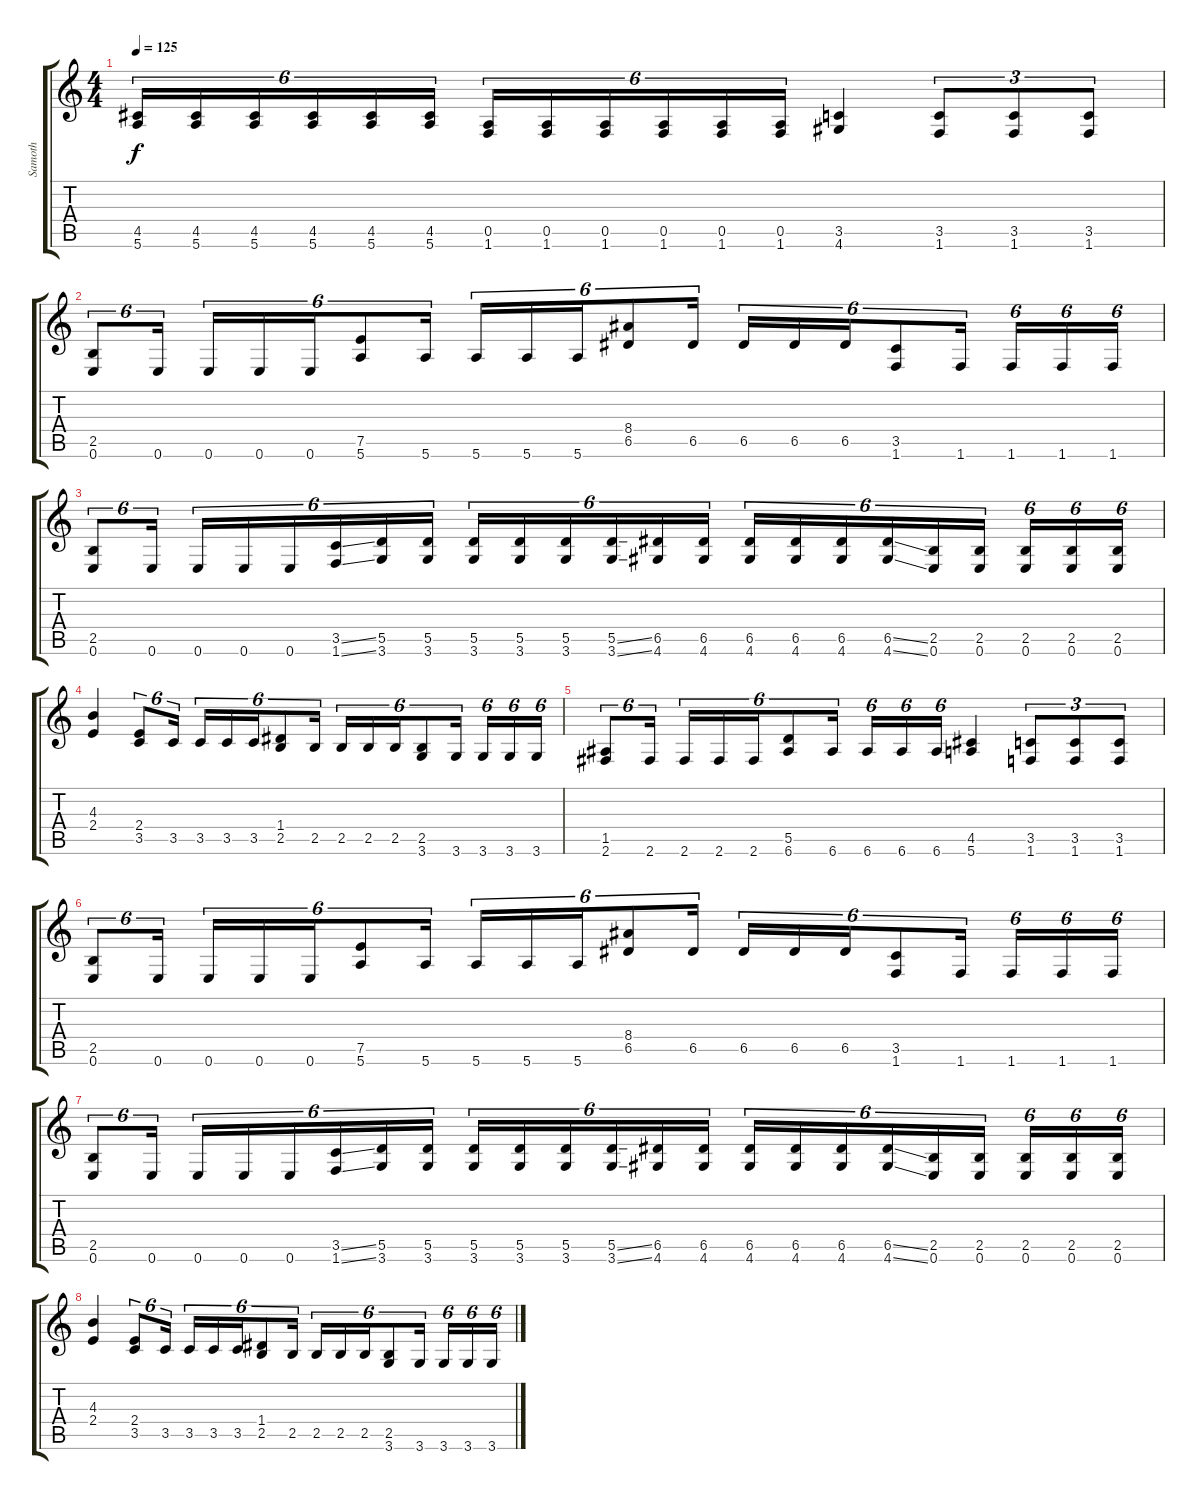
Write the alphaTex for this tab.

\track ("Samoth" "Samoth") {instrument distortionguitar}
\staff {score tabs}
\tuning (E4 B3 G3 D3 A2 E2) {hide}
\ts (4 4)
\tempo 125
\clef g2
\ks c
(4.5 5.6).16{tu (6 4) dy f} (4.5 5.6).16{tu (6 4)} (4.5 5.6).16{tu (6 4)} (4.5 5.6).16{tu (6 4)} (4.5 5.6).16{tu (6 4)} (4.5 5.6).16{tu (6 4)} (0.5 1.6).16{tu (6 4)} (0.5 1.6).16{tu (6 4)} (0.5 1.6).16{tu (6 4)} (0.5 1.6).16{tu (6 4)} (0.5 1.6).16{tu (6 4)} (0.5 1.6).16{tu (6 4)} (3.5 4.6).4 (3.5 1.6).8{tu (3 2)} (3.5 1.6).8{tu (3 2)} (3.5 1.6).8{tu (3 2)} |
(2.5 0.6).8{tu (6 4)} 0.6.16{tu (6 4)} 0.6.16{tu (6 4)} 0.6.16{tu (6 4)} 0.6.16{tu (6 4)} (7.5 5.6).8{tu (6 4)} 5.6.16{tu (6 4)} 5.6.16{tu (6 4)} 5.6.16{tu (6 4)} 5.6.16{tu (6 4)} (8.4 6.5).8{tu (6 4)} 6.5.16{tu (6 4)} 6.5.16{tu (6 4)} 6.5.16{tu (6 4)} 6.5.16{tu (6 4)} (3.5 1.6).8{tu (6 4)} 1.6.16{tu (6 4)} 1.6.16{tu (6 4)} 1.6.16{tu (6 4)} 1.6.16{tu (6 4)} |
(2.5 0.6).8{tu (6 4)} 0.6.16{tu (6 4)} 0.6.16{tu (6 4)} 0.6.16{tu (6 4)} 0.6.16{tu (6 4)} (3.5{ss} 1.6{ss}).16{tu (6 4)} (5.5 3.6).16{tu (6 4)} (5.5 3.6).16{tu (6 4)} (5.5 3.6).16{tu (6 4)} (5.5 3.6).16{tu (6 4)} (5.5 3.6).16{tu (6 4)} (5.5{ss} 3.6{ss}).16{tu (6 4)} (6.5 4.6).16{tu (6 4)} (6.5 4.6).16{tu (6 4)} (6.5 4.6).16{tu (6 4)} (6.5 4.6).16{tu (6 4)} (6.5 4.6).16{tu (6 4)} (6.5{ss} 4.6{ss}).16{tu (6 4)} (2.5 0.6).16{tu (6 4)} (2.5 0.6).16{tu (6 4)} (2.5 0.6).16{tu (6 4)} (2.5 0.6).16{tu (6 4)} (2.5 0.6).16{tu (6 4)} |
(4.3 2.4).4 (2.4 3.5).8{tu (6 4)} 3.5.16{tu (6 4)} 3.5.16{tu (6 4)} 3.5.16{tu (6 4)} 3.5.16{tu (6 4)} (1.4 2.5).8{tu (6 4)} 2.5.16{tu (6 4)} 2.5.16{tu (6 4)} 2.5.16{tu (6 4)} 2.5.16{tu (6 4)} (2.5 3.6).8{tu (6 4)} 3.6.16{tu (6 4)} 3.6.16{tu (6 4)} 3.6.16{tu (6 4)} 3.6.16{tu (6 4)} |
(1.5 2.6).8{tu (6 4)} 2.6.16{tu (6 4)} 2.6.16{tu (6 4)} 2.6.16{tu (6 4)} 2.6.16{tu (6 4)} (5.5 6.6).8{tu (6 4)} 6.6.16{tu (6 4)} 6.6.16{tu (6 4)} 6.6.16{tu (6 4)} 6.6.16{tu (6 4)} (4.5 5.6).4 (3.5 1.6).8{tu (3 2)} (3.5 1.6).8{tu (3 2)} (3.5 1.6).8{tu (3 2)} |
(2.5 0.6).8{tu (6 4)} 0.6.16{tu (6 4)} 0.6.16{tu (6 4)} 0.6.16{tu (6 4)} 0.6.16{tu (6 4)} (7.5 5.6).8{tu (6 4)} 5.6.16{tu (6 4)} 5.6.16{tu (6 4)} 5.6.16{tu (6 4)} 5.6.16{tu (6 4)} (8.4 6.5).8{tu (6 4)} 6.5.16{tu (6 4)} 6.5.16{tu (6 4)} 6.5.16{tu (6 4)} 6.5.16{tu (6 4)} (3.5 1.6).8{tu (6 4)} 1.6.16{tu (6 4)} 1.6.16{tu (6 4)} 1.6.16{tu (6 4)} 1.6.16{tu (6 4)} |
(2.5 0.6).8{tu (6 4)} 0.6.16{tu (6 4)} 0.6.16{tu (6 4)} 0.6.16{tu (6 4)} 0.6.16{tu (6 4)} (3.5{ss} 1.6{ss}).16{tu (6 4)} (5.5 3.6).16{tu (6 4)} (5.5 3.6).16{tu (6 4)} (5.5 3.6).16{tu (6 4)} (5.5 3.6).16{tu (6 4)} (5.5 3.6).16{tu (6 4)} (5.5{ss} 3.6{ss}).16{tu (6 4)} (6.5 4.6).16{tu (6 4)} (6.5 4.6).16{tu (6 4)} (6.5 4.6).16{tu (6 4)} (6.5 4.6).16{tu (6 4)} (6.5 4.6).16{tu (6 4)} (6.5{ss} 4.6{ss}).16{tu (6 4)} (2.5 0.6).16{tu (6 4)} (2.5 0.6).16{tu (6 4)} (2.5 0.6).16{tu (6 4)} (2.5 0.6).16{tu (6 4)} (2.5 0.6).16{tu (6 4)} |
(4.3 2.4).4 (2.4 3.5).8{tu (6 4)} 3.5.16{tu (6 4)} 3.5.16{tu (6 4)} 3.5.16{tu (6 4)} 3.5.16{tu (6 4)} (1.4 2.5).8{tu (6 4)} 2.5.16{tu (6 4)} 2.5.16{tu (6 4)} 2.5.16{tu (6 4)} 2.5.16{tu (6 4)} (2.5 3.6).8{tu (6 4)} 3.6.16{tu (6 4)} 3.6.16{tu (6 4)} 3.6.16{tu (6 4)} 3.6.16{tu (6 4)}
